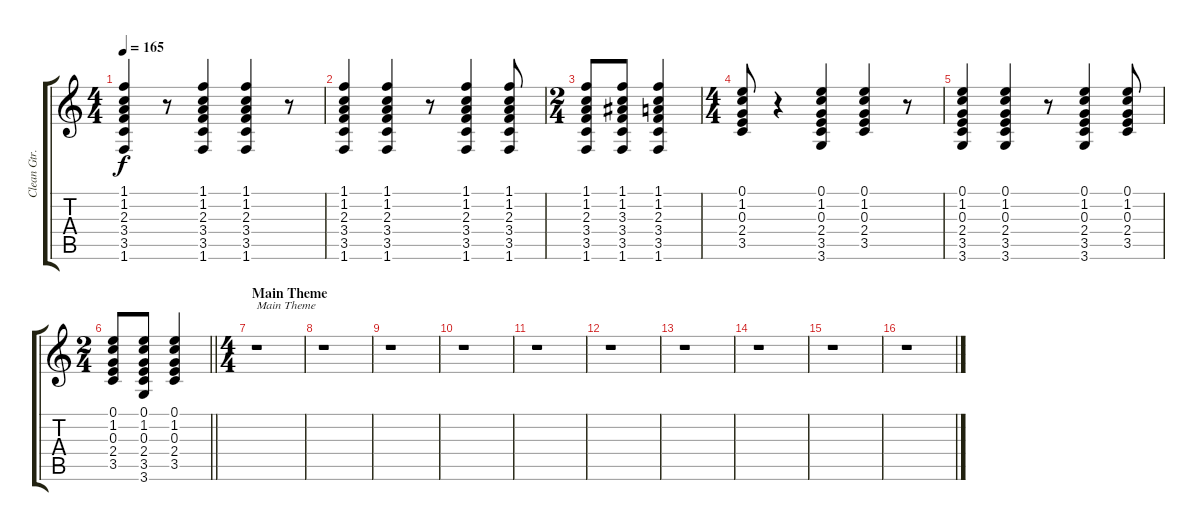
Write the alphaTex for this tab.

\track ("Clean Gtr." "Clean Gtr.") {instrument electricguitarclean}
\staff {score tabs}
\tuning (E4 B3 G3 D3 A2 E2) {hide}
\ts (4 4)
\tempo 165
\clef g2
\ks c
(1.1 1.2 2.3 3.4 3.5 1.6).4{dy f} r.8 (1.1 1.2 2.3 3.4 3.5 1.6).4 (1.1 1.2 2.3 3.4 3.5 1.6).4 r.8 |
(1.1 1.2 2.3 3.4 3.5 1.6).4 (1.1 1.2 2.3 3.4 3.5 1.6).4 r.8 (1.1 1.2 2.3 3.4 3.5 1.6).4 (1.1 1.2 2.3 3.4 3.5 1.6).8 |
\ts (2 4)
(1.1 1.2 2.3 3.4 3.5 1.6).8 (1.1 1.2 3.3 3.4 3.5 1.6).8 (1.1 1.2 2.3 3.4 3.5 1.6).4 |
\ts (4 4)
(0.1 1.2 0.3 2.4 3.5).8 r.4 (0.1 1.2 0.3 2.4 3.5 3.6).4 (0.1 1.2 0.3 2.4 3.5).4 r.8 |
(0.1 1.2 0.3 2.4 3.5 3.6).4 (0.1 1.2 0.3 2.4 3.5 3.6).4 r.8 (0.1 1.2 0.3 2.4 3.5 3.6).4 (0.1 1.2 0.3 2.4 3.5).8 |
\ts (2 4)
\barLineRight lightlight
(0.1 1.2 0.3 2.4 3.5).8 (0.1 1.2 0.3 2.4 3.5 3.6).8 (0.1 1.2 0.3 2.4 3.5).4 |
\ts (4 4)
\section ("" "Main Theme")
r.1{txt "Main Theme"} |
r.1 |
r.1 |
r.1 |
r.1 |
r.1 |
r.1 |
r.1 |
r.1 |
r.1
